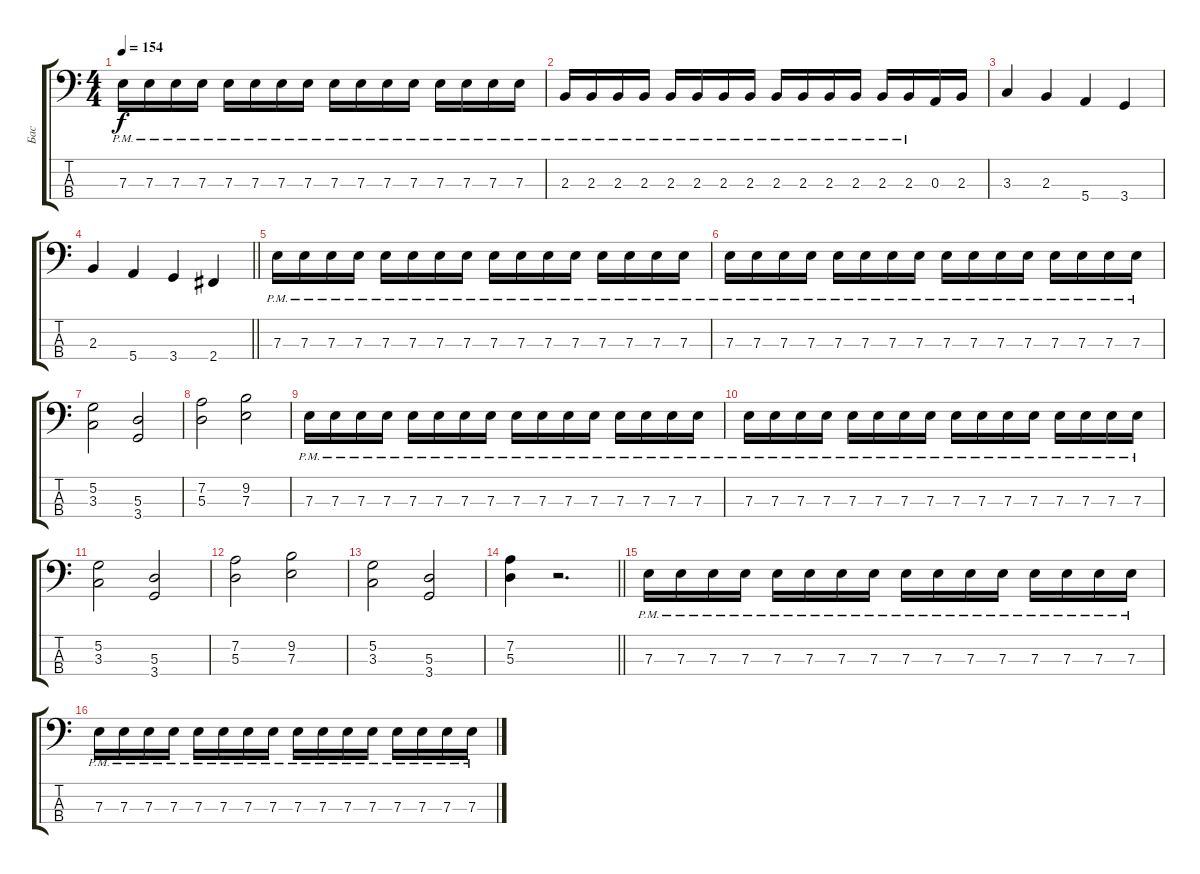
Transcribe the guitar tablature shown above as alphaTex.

\track ("Бас" "Бас") {instrument electricbasspick}
\staff {score tabs}
\tuning (G2 D2 A1 E1) {hide}
\ts (4 4)
\tempo 154
\clef f4
\ks c
7.3{pm}.16{dy f} 7.3{pm}.16 7.3{pm}.16 7.3{pm}.16 7.3{pm}.16 7.3{pm}.16 7.3{pm}.16 7.3{pm}.16 7.3{pm}.16 7.3{pm}.16 7.3{pm}.16 7.3{pm}.16 7.3{pm}.16 7.3{pm}.16 7.3{pm}.16 7.3{pm}.16 |
2.3{pm}.16 2.3{pm}.16 2.3{pm}.16 2.3{pm}.16 2.3{pm}.16 2.3{pm}.16 2.3{pm}.16 2.3{pm}.16 2.3{pm}.16 2.3{pm}.16 2.3{pm}.16 2.3{pm}.16 2.3{pm}.16 2.3{pm}.16 0.3.16{instrument electricbasspick} 2.3.16 |
3.3.4 2.3.4 5.4.4 3.4.4 |
\barLineRight lightlight
2.3.4 5.4.4 3.4.4 2.4.4 |
7.3{pm}.16{instrument distortionguitar} 7.3{pm}.16 7.3{pm}.16 7.3{pm}.16 7.3{pm}.16 7.3{pm}.16 7.3{pm}.16 7.3{pm}.16 7.3{pm}.16 7.3{pm}.16 7.3{pm}.16 7.3{pm}.16 7.3{pm}.16 7.3{pm}.16 7.3{pm}.16 7.3{pm}.16 |
7.3{pm}.16 7.3{pm}.16 7.3{pm}.16 7.3{pm}.16 7.3{pm}.16 7.3{pm}.16 7.3{pm}.16 7.3{pm}.16 7.3{pm}.16 7.3{pm}.16 7.3{pm}.16 7.3{pm}.16 7.3{pm}.16 7.3{pm}.16 7.3{pm}.16 7.3{pm}.16 |
(5.2 3.3).2 (5.3 3.4).2 |
(7.2 5.3).2 (9.2 7.3).2 |
7.3{pm}.16 7.3{pm}.16 7.3{pm}.16 7.3{pm}.16 7.3{pm}.16 7.3{pm}.16 7.3{pm}.16 7.3{pm}.16 7.3{pm}.16 7.3{pm}.16 7.3{pm}.16 7.3{pm}.16 7.3{pm}.16 7.3{pm}.16 7.3{pm}.16 7.3{pm}.16 |
7.3{pm}.16 7.3{pm}.16 7.3{pm}.16 7.3{pm}.16 7.3{pm}.16 7.3{pm}.16 7.3{pm}.16 7.3{pm}.16 7.3{pm}.16 7.3{pm}.16 7.3{pm}.16 7.3{pm}.16 7.3{pm}.16 7.3{pm}.16 7.3{pm}.16 7.3{pm}.16 |
(5.2 3.3).2 (5.3 3.4).2 |
(7.2 5.3).2 (9.2 7.3).2 |
(5.2 3.3).2 (5.3 3.4).2 |
\barLineRight lightlight
(7.2 5.3).4 r.2{d} |
7.3{pm}.16 7.3{pm}.16 7.3{pm}.16 7.3{pm}.16 7.3{pm}.16 7.3{pm}.16 7.3{pm}.16 7.3{pm}.16 7.3{pm}.16 7.3{pm}.16 7.3{pm}.16 7.3{pm}.16 7.3{pm}.16 7.3{pm}.16 7.3{pm}.16 7.3{pm}.16 |
7.3{pm}.16 7.3{pm}.16 7.3{pm}.16 7.3{pm}.16 7.3{pm}.16 7.3{pm}.16 7.3{pm}.16 7.3{pm}.16 7.3{pm}.16 7.3{pm}.16 7.3{pm}.16 7.3{pm}.16 7.3{pm}.16 7.3{pm}.16 7.3{pm}.16 7.3{pm}.16
